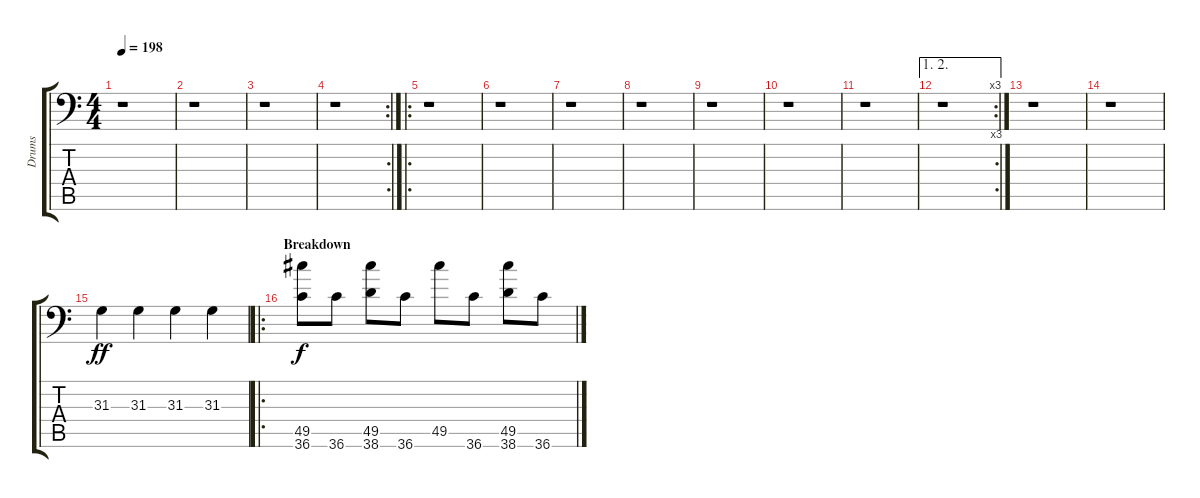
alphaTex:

\track ("Drums" "Drums") {instrument acousticgrandpiano}
\staff {score tabs}
\tuning (C-1 C-1 C-1 C-1 C-1 C-1) {hide}
\ts (4 4)
\tempo 198
\clef f4
\ks c
r.1{dy f} |
r.1 |
r.1 |
\rc 2
r.1 |
\ro
r.1 |
r.1 |
r.1 |
r.1 |
r.1 |
r.1 |
r.1 |
\ae (1 2)
\rc 3
r.1 |
r.1 |
r.1 |
31.3.4{dy ff} 31.3.4 31.3.4 31.3.4 |
\ro
\section ("" "Breakdown")
(49.5 36.6).8{dy f} 36.6.8 (49.5 38.6).8 36.6.8 49.5.8 36.6.8 (49.5 38.6).8 36.6.8
